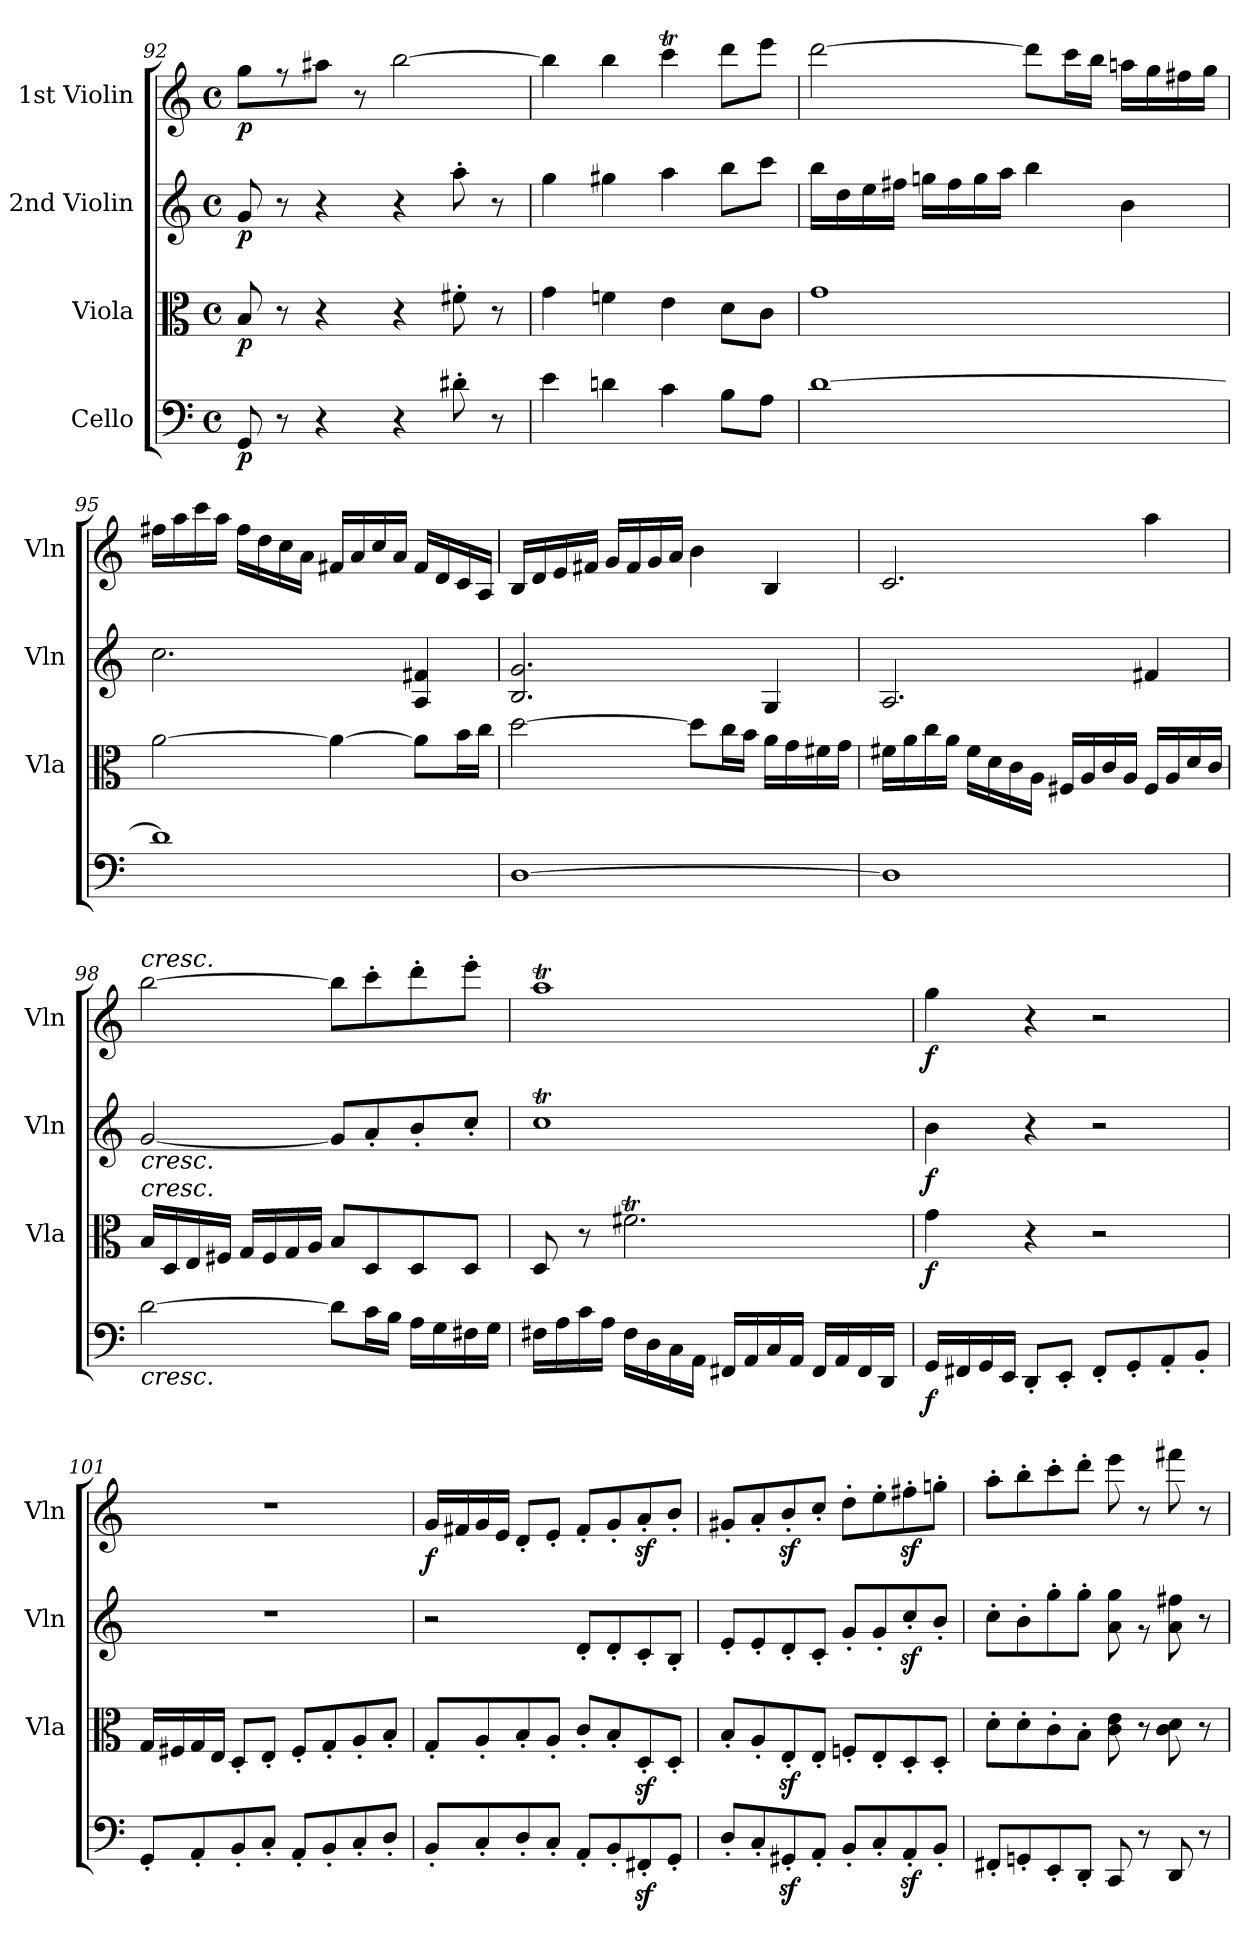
**kern	**dynam	**kern	**dynam	**kern	**dynam	**kern	**dynam
*part4	*part4	*part3	*part3	*part2	*part2	*part1	*part1
*staff4	*staff4	*staff3	*staff3	*staff2	*staff2	*staff1	*staff1
*I"Cello	*	*I"Viola	*	*I"2nd Violin	*	*I"1st Violin	*
*	*	*I'Vla	*	*I'Vln	*	*I'Vln	*
*clefF4	*	*clefC3	*	*clefG2	*	*clefG2	*
*k[]	*	*k[]	*	*k[]	*	*k[]	*
*M4/4	*	*M4/4	*	*M4/4	*	*M4/4	*
*met(c)	*	*met(c)	*	*met(c)	*	*met(c)	*
=92	=92	=92	=92	=92	=92	=92	=92
!	!LO:DY:b	!	!LO:DY:b	!	!LO:DY:b	!	!LO:DY:b
8GG/	p	8B/	p	8g/	p	8gg\L	p
8r	.	8r	.	8r	.	8r	.
4r	.	4r	.	4r	.	8aa#X\J	.
.	.	.	.	.	.	8r	.
4r	.	4r	.	4r	.	[2bb\	.
8d#X'\	.	8f#X'\	.	8aa'\	.	.	.
8r	.	8r	.	8r	.	.	.
=93	=93	=93	=93	=93	=93	=93	=93
4e\	.	4g\	.	4gg\	.	4bb\]	.
4dn\	.	4fn\	.	4gg#X\	.	4bb\	.
4c\	.	4e\	.	4aa\	.	4cccT\	.
8B\L	.	8d\L	.	8bb\L	.	8ddd\L	.
8A\J	.	8c\J	.	8ccc\J	.	8eee\J	.
=94	=94	=94	=94	=94	=94	=94	=94
[1d	.	1g	.	16bb\LL	.	[2ddd\	.
.	.	.	.	16dd\	.	.	.
.	.	.	.	16ee\	.	.	.
.	.	.	.	16ff#X\JJ	.	.	.
.	.	.	.	16ggn\LL	.	.	.
.	.	.	.	16ff#\	.	.	.
.	.	.	.	16gg\	.	.	.
.	.	.	.	16aa\JJ	.	.	.
.	.	.	.	4bb\	.	8ddd\L]	.
.	.	.	.	.	.	16ccc\L	.
.	.	.	.	.	.	16bb\JJ	.
.	.	.	.	4b\	.	16aan\LL	.
.	.	.	.	.	.	16gg\	.
.	.	.	.	.	.	16ff#X\	.
.	.	.	.	.	.	16gg\JJ	.
=95	=95	=95	=95	=95	=95	=95	=95
1d]	.	[2a\	.	2.cc\	.	16ff#X\LL	.
.	.	.	.	.	.	16aa\	.
.	.	.	.	.	.	16ccc\	.
.	.	.	.	.	.	16aa\JJ	.
.	.	.	.	.	.	16ff#\LL	.
.	.	.	.	.	.	16dd\	.
.	.	.	.	.	.	16cc\	.
.	.	.	.	.	.	16a\JJ	.
.	.	4a\_	.	.	.	16f#X/LL	.
.	.	.	.	.	.	16a/	.
.	.	.	.	.	.	16cc/	.
.	.	.	.	.	.	16a/JJ	.
.	.	8a\L]	.	4A/ 4f#X/	.	16f#/LL	.
.	.	.	.	.	.	16d/	.
.	.	16b\L	.	.	.	16c/	.
.	.	16cc\JJ	.	.	.	16A/JJ	.
=96	=96	=96	=96	=96	=96	=96	=96
[1D	.	[2dd\	.	2.B/ 2.g/	.	16B/LL	.
.	.	.	.	.	.	16d/	.
.	.	.	.	.	.	16e/	.
.	.	.	.	.	.	16f#X/JJ	.
.	.	.	.	.	.	16g/LL	.
.	.	.	.	.	.	16f#/	.
.	.	.	.	.	.	16g/	.
.	.	.	.	.	.	16a/JJ	.
.	.	8dd\L]	.	.	.	4b\	.
.	.	16cc\L	.	.	.	.	.
.	.	16b\JJ	.	.	.	.	.
.	.	16a\LL	.	4G/	.	4B/	.
.	.	16g\	.	.	.	.	.
.	.	16f#X\	.	.	.	.	.
.	.	16g\JJ	.	.	.	.	.
=97	=97	=97	=97	=97	=97	=97	=97
1D]	.	16f#X\LL	.	2.A/	.	2.c/	.
.	.	16a\	.	.	.	.	.
.	.	16cc\	.	.	.	.	.
.	.	16a\JJ	.	.	.	.	.
.	.	16f#\LL	.	.	.	.	.
.	.	16d\	.	.	.	.	.
.	.	16c\	.	.	.	.	.
.	.	16A\JJ	.	.	.	.	.
.	.	16F#X/LL	.	.	.	.	.
.	.	16A/	.	.	.	.	.
.	.	16c/	.	.	.	.	.
.	.	16A/JJ	.	.	.	.	.
.	.	16F#/LL	.	4f#X/	.	4aa\	.
.	.	16A/	.	.	.	.	.
.	.	16d/	.	.	.	.	.
.	.	16c/JJ	.	.	.	.	.
=98	=98	=98	=98	=98	=98	=98	=98
!	!	!	!	!	!	!LO:TX:a:i:t=cresc.	!
!	!	!	!	!LO:TX:b:i:t=cresc.	!	!	!
!	!	!LO:TX:a:i:t=cresc.	!	!	!	!	!
!LO:TX:b:i:t=cresc.	!	!	!	!	!	!	!
[2d\	.	16B/LL	.	[2g/	.	[2bb\	.
.	.	16D/	.	.	.	.	.
.	.	16E/	.	.	.	.	.
.	.	16F#X/JJ	.	.	.	.	.
.	.	16G/LL	.	.	.	.	.
.	.	16F#/	.	.	.	.	.
.	.	16G/	.	.	.	.	.
.	.	16A/JJ	.	.	.	.	.
8d\L]	.	8B/L	.	8g/L]	.	8bb\L]	.
16c\L	.	8D/	.	8a'/	.	8ccc'\	.
16B\JJ	.	.	.	.	.	.	.
16A\LL	.	8D/	.	8b'/	.	8ddd'\	.
16G\	.	.	.	.	.	.	.
16F#X\	.	8D/J	.	8cc'/J	.	8eee'\J	.
16G\JJ	.	.	.	.	.	.	.
=99	=99	=99	=99	=99	=99	=99	=99
16F#X\LL	.	8D/	.	1ccT	.	1aaT	.
16A\	.	.	.	.	.	.	.
16c\	.	8r	.	.	.	.	.
16A\JJ	.	.	.	.	.	.	.
16F#\LL	.	2.f#Xt\	.	.	.	.	.
16D\	.	.	.	.	.	.	.
16C\	.	.	.	.	.	.	.
16AA\JJ	.	.	.	.	.	.	.
16FF#X/LL	.	.	.	.	.	.	.
16AA/	.	.	.	.	.	.	.
16C/	.	.	.	.	.	.	.
16AA/JJ	.	.	.	.	.	.	.
16FF#/LL	.	.	.	.	.	.	.
16AA/	.	.	.	.	.	.	.
16FF#/	.	.	.	.	.	.	.
16DD/JJ	.	.	.	.	.	.	.
64ryy	.	64ryy	.	64ryy	.	64ryy	.
=100	=100	=100	=100	=100	=100	=100	=100
!	!LO:DY:b	!	!LO:DY:b	!	!LO:DY:b	!	!LO:DY:b
16GG/LL	f	4g\	f	4b\	f	4gg\	f
16FF#X/	.	.	.	.	.	.	.
16GG/	.	.	.	.	.	.	.
16EE/JJ	.	.	.	.	.	.	.
8DD'/L	.	4r	.	4r	.	4r	.
8EE'/J	.	.	.	.	.	.	.
8FF#'/L	.	2r	.	2r	.	2r	.
8GG'/	.	.	.	.	.	.	.
8AA'/	.	.	.	.	.	.	.
8BB'/J	.	.	.	.	.	.	.
=101	=101	=101	=101	=101	=101	=101	=101
8GG'/L	.	16G/LL	.	1r	.	1r	.
.	.	16F#X/	.	.	.	.	.
8AA'/	.	16G/	.	.	.	.	.
.	.	16E/JJ	.	.	.	.	.
8BB'/	.	8D'/L	.	.	.	.	.
8C'/J	.	8E'/J	.	.	.	.	.
8AA'/L	.	8F#'/L	.	.	.	.	.
8BB'/	.	8G'/	.	.	.	.	.
8C'/	.	8A'/	.	.	.	.	.
8D'/J	.	8B'/J	.	.	.	.	.
=102	=102	=102	=102	=102	=102	=102	=102
!	!	!	!	!	!	!	!LO:DY:b
8BB'/L	.	8G'/L	.	2r	.	16g/LL	f
.	.	.	.	.	.	16f#X/	.
8C'/	.	8A'/	.	.	.	16g/	.
.	.	.	.	.	.	16e/JJ	.
8D'/	.	8B'/	.	.	.	8d'/L	.
8C'/J	.	8A'/J	.	.	.	8e'/J	.
8AA'/L	.	8c'/L	.	8d'/L	.	8f#'/L	.
8BB'/	.	8B'/	.	8d'/	.	8g'/	.
8FF#Xz>'/	.	8Dz>'/	.	8c'/	.	8az<'/	.
8GG'/J	.	8D'/J	.	8B'/J	.	8b'/J	.
=103	=103	=103	=103	=103	=103	=103	=103
8D'/L	.	8B'/L	.	8e'/L	.	8g#X'/L	.
8C'/	.	8A'/	.	8e'/	.	8a'/	.
8GG#Xz>'/	.	8Ez>'/	.	8d'/	.	8bz<'/	.
8AA'/J	.	8E'/J	.	8c'/J	.	8cc'/J	.
8BB'/L	.	8Fn'/L	.	8g'/L	.	8dd'\L	.
8C'/	.	8E'/	.	8g'/	.	8ee'\	.
8AAz>'/	.	8D'/	.	8ccz<'/	.	8ff#Xz<'\	.
8BB'/J	.	8D'/J	.	8b'/J	.	8ggn'\J	.
=104	=104	=104	=104	=104	=104	=104	=104
8FF#X'/L	.	8d'\L	.	8cc'\L	.	8aa'\L	.
8GGn'/	.	8d'\	.	8b'\	.	8bb'\	.
8EE'/	.	8c'\	.	8gg'\	.	8ccc'\	.
8DD'/J	.	8B'\J	.	8gg'\J	.	8ddd'\J	.
8CC/	.	8c\ 8e\	.	8a\ 8gg\	.	8eee\	.
8r	.	8r	.	8rg	.	8r	.
8DD/	.	8c\ 8d\	.	8a\ 8ff#X\	.	8fff#X\	.
8r	.	8r	.	8r	.	8r	.
=	=	=	=	=	=	=	=
*-	*-	*-	*-	*-	*-	*-	*-
